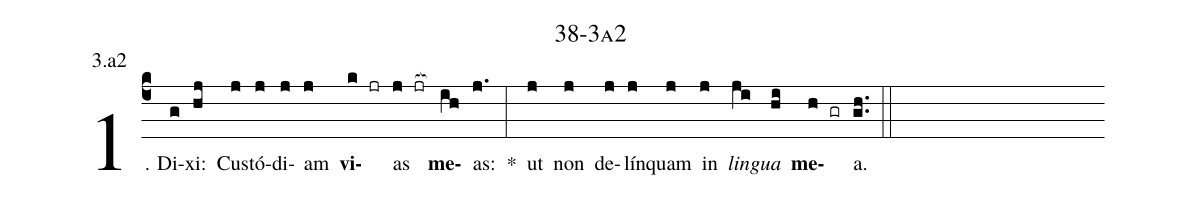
name: 38-3a2;
annotation: 3.a2;
%%
(c4)1. Di(g)xi:(hj) Cus(j)tó(j)di(j)am(j) <b>vi</b>(k jr)as(j jr[ocb:1{]) <b>me</b>(ih[ocb:0}])as:(j.) *(:) ut(j) non(j) de(j)lín(j)quam(j) in(j) <i>lin</i>(ji)<i>gua</i>(hi) <b>me</b>(h gr)a.(gh..) (::)
